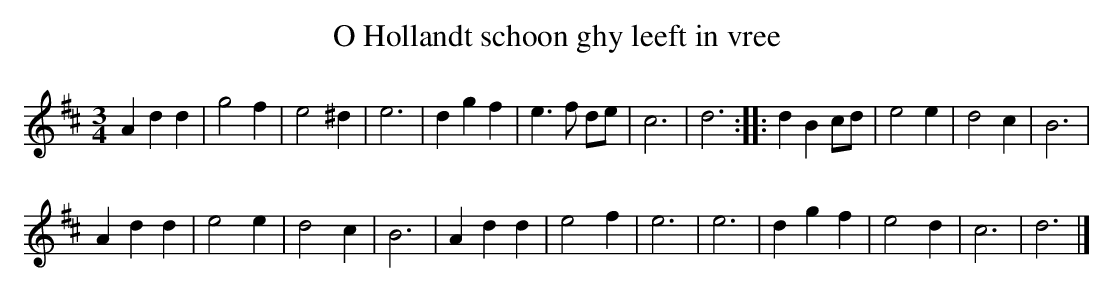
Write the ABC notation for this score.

X:1
T:O Hollandt schoon ghy leeft in vree
M:3/4
K:Dmaj
A2d2d2|g4f2|e4^d2|e6|d2g2f2|e3f de|c6|d6:||:d2B2cd|e4e2|d4c2|B6|
A2d2d2|e4e2|d4c2|B6|A2d2d2|e4f2|e6|e6|d2g2f2|e4d2|c6|d6|]
